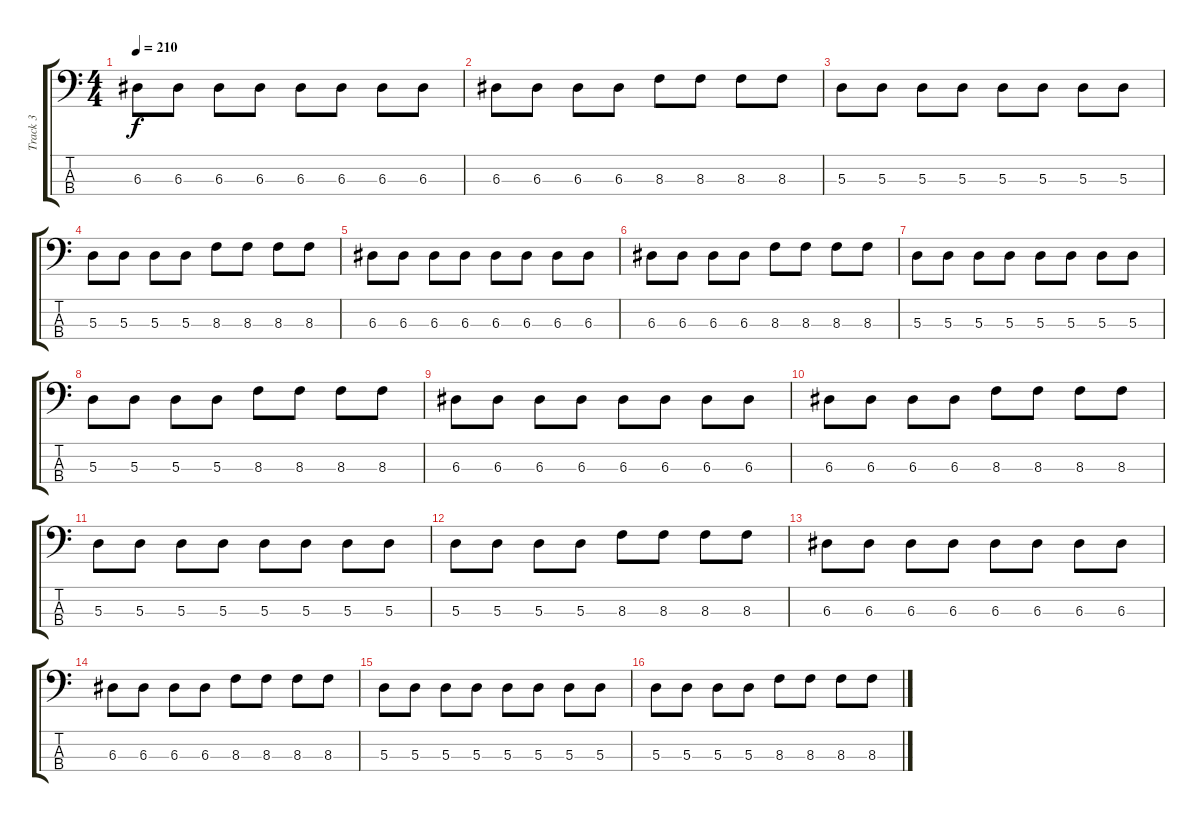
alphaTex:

\track ("Track 3" "Track 3") {instrument electricbassfinger}
\staff {score tabs}
\tuning (G2 D2 A1 E1) {hide}
\ts (4 4)
\tempo 210
\clef f4
\ks c
6.3.8{dy f} 6.3.8 6.3.8 6.3.8 6.3.8 6.3.8 6.3.8 6.3.8 |
6.3.8 6.3.8 6.3.8 6.3.8 8.3.8 8.3.8 8.3.8 8.3.8 |
5.3.8 5.3.8 5.3.8 5.3.8 5.3.8 5.3.8 5.3.8 5.3.8 |
5.3.8 5.3.8 5.3.8 5.3.8 8.3.8 8.3.8 8.3.8 8.3.8 |
6.3.8 6.3.8 6.3.8 6.3.8 6.3.8 6.3.8 6.3.8 6.3.8 |
6.3.8 6.3.8 6.3.8 6.3.8 8.3.8 8.3.8 8.3.8 8.3.8 |
5.3.8 5.3.8 5.3.8 5.3.8 5.3.8 5.3.8 5.3.8 5.3.8 |
5.3.8 5.3.8 5.3.8 5.3.8 8.3.8 8.3.8 8.3.8 8.3.8 |
6.3.8 6.3.8 6.3.8 6.3.8 6.3.8 6.3.8 6.3.8 6.3.8 |
6.3.8 6.3.8 6.3.8 6.3.8 8.3.8 8.3.8 8.3.8 8.3.8 |
5.3.8 5.3.8 5.3.8 5.3.8 5.3.8 5.3.8 5.3.8 5.3.8 |
5.3.8 5.3.8 5.3.8 5.3.8 8.3.8 8.3.8 8.3.8 8.3.8 |
6.3.8 6.3.8 6.3.8 6.3.8 6.3.8 6.3.8 6.3.8 6.3.8 |
6.3.8 6.3.8 6.3.8 6.3.8 8.3.8 8.3.8 8.3.8 8.3.8 |
5.3.8 5.3.8 5.3.8 5.3.8 5.3.8 5.3.8 5.3.8 5.3.8 |
5.3.8 5.3.8 5.3.8 5.3.8 8.3.8 8.3.8 8.3.8 8.3.8
